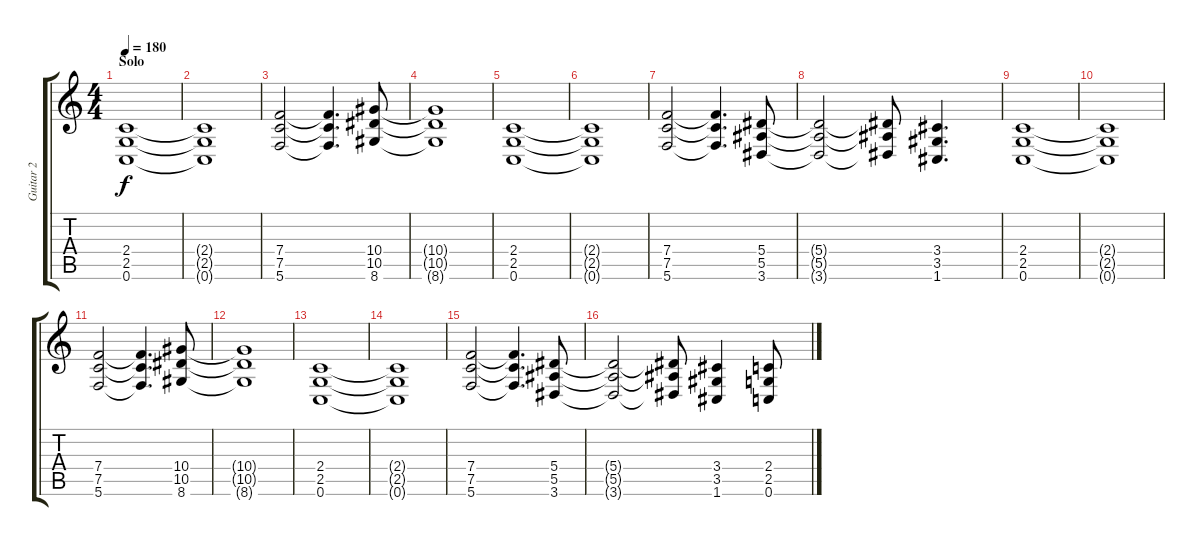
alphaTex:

\track ("Guitar 2" "Guitar 2") {instrument overdrivenguitar}
\staff {score tabs}
\tuning (C4 G3 Eb3 Bb2 F2 C2) {hide}
\ts (4 4)
\section ("" "Solo")
\tempo 180
\clef g2
\ks c
(2.4 2.5 0.6).1{dy f} |
(2.4{t} 2.5{t} 0.6{t}).1 |
(7.4 7.5 5.6).2 (7.4{t} 7.5{t} 5.6{t}).4{d} (10.4 10.5 8.6).8 |
(10.4{t} 10.5{t} 8.6{t}).1 |
(2.4 2.5 0.6).1 |
(2.4{t} 2.5{t} 0.6{t}).1 |
(7.4 7.5 5.6).2 (7.4{t} 7.5{t} 5.6{t}).4{d} (5.4 5.5 3.6).8 |
(5.4{t} 5.5{t} 3.6{t}).2 (5.4{t} 5.5{t} 3.6{t}).8 (3.4 3.5 1.6).4{d} |
(2.4 2.5 0.6).1 |
(2.4{t} 2.5{t} 0.6{t}).1 |
(7.4 7.5 5.6).2 (7.4{t} 7.5{t} 5.6{t}).4{d} (10.4 10.5 8.6).8 |
(10.4{t} 10.5{t} 8.6{t}).1 |
(2.4 2.5 0.6).1 |
(2.4{t} 2.5{t} 0.6{t}).1 |
(7.4 7.5 5.6).2 (7.4{t} 7.5{t} 5.6{t}).4{d} (5.4 5.5 3.6).8 |
(5.4{t} 5.5{t} 3.6{t}).2 (5.4{t} 5.5{t} 3.6{t}).8 (3.4 3.5 1.6).4 (2.4 2.5 0.6).8
